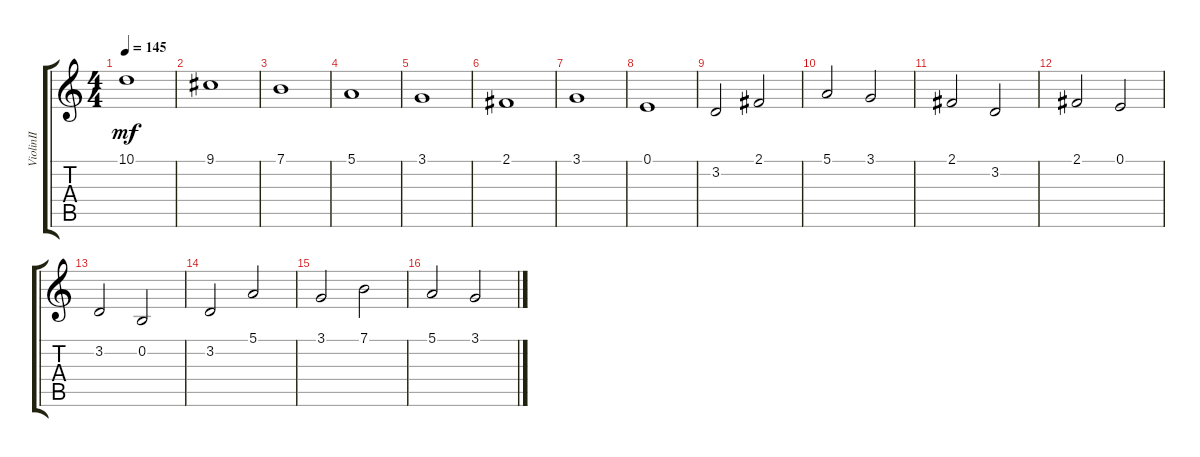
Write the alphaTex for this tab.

\track ("ViolinⅡ" "ViolinⅡ") {instrument stringensemble1}
\staff {score tabs}
\tuning (E4 B3 G3 D3 A2 E2) {hide}
\ts (4 4)
\tempo 145
\clef g2
\ks c
10.1.1{dy mf} |
9.1.1 |
7.1.1 |
5.1.1 |
3.1.1 |
2.1.1 |
3.1.1 |
0.1.1 |
3.2.2 2.1.2 |
5.1.2 3.1.2 |
2.1.2 3.2.2 |
2.1.2 0.1.2 |
3.2.2 0.2.2 |
3.2.2 5.1.2 |
3.1.2 7.1.2 |
5.1.2 3.1.2
